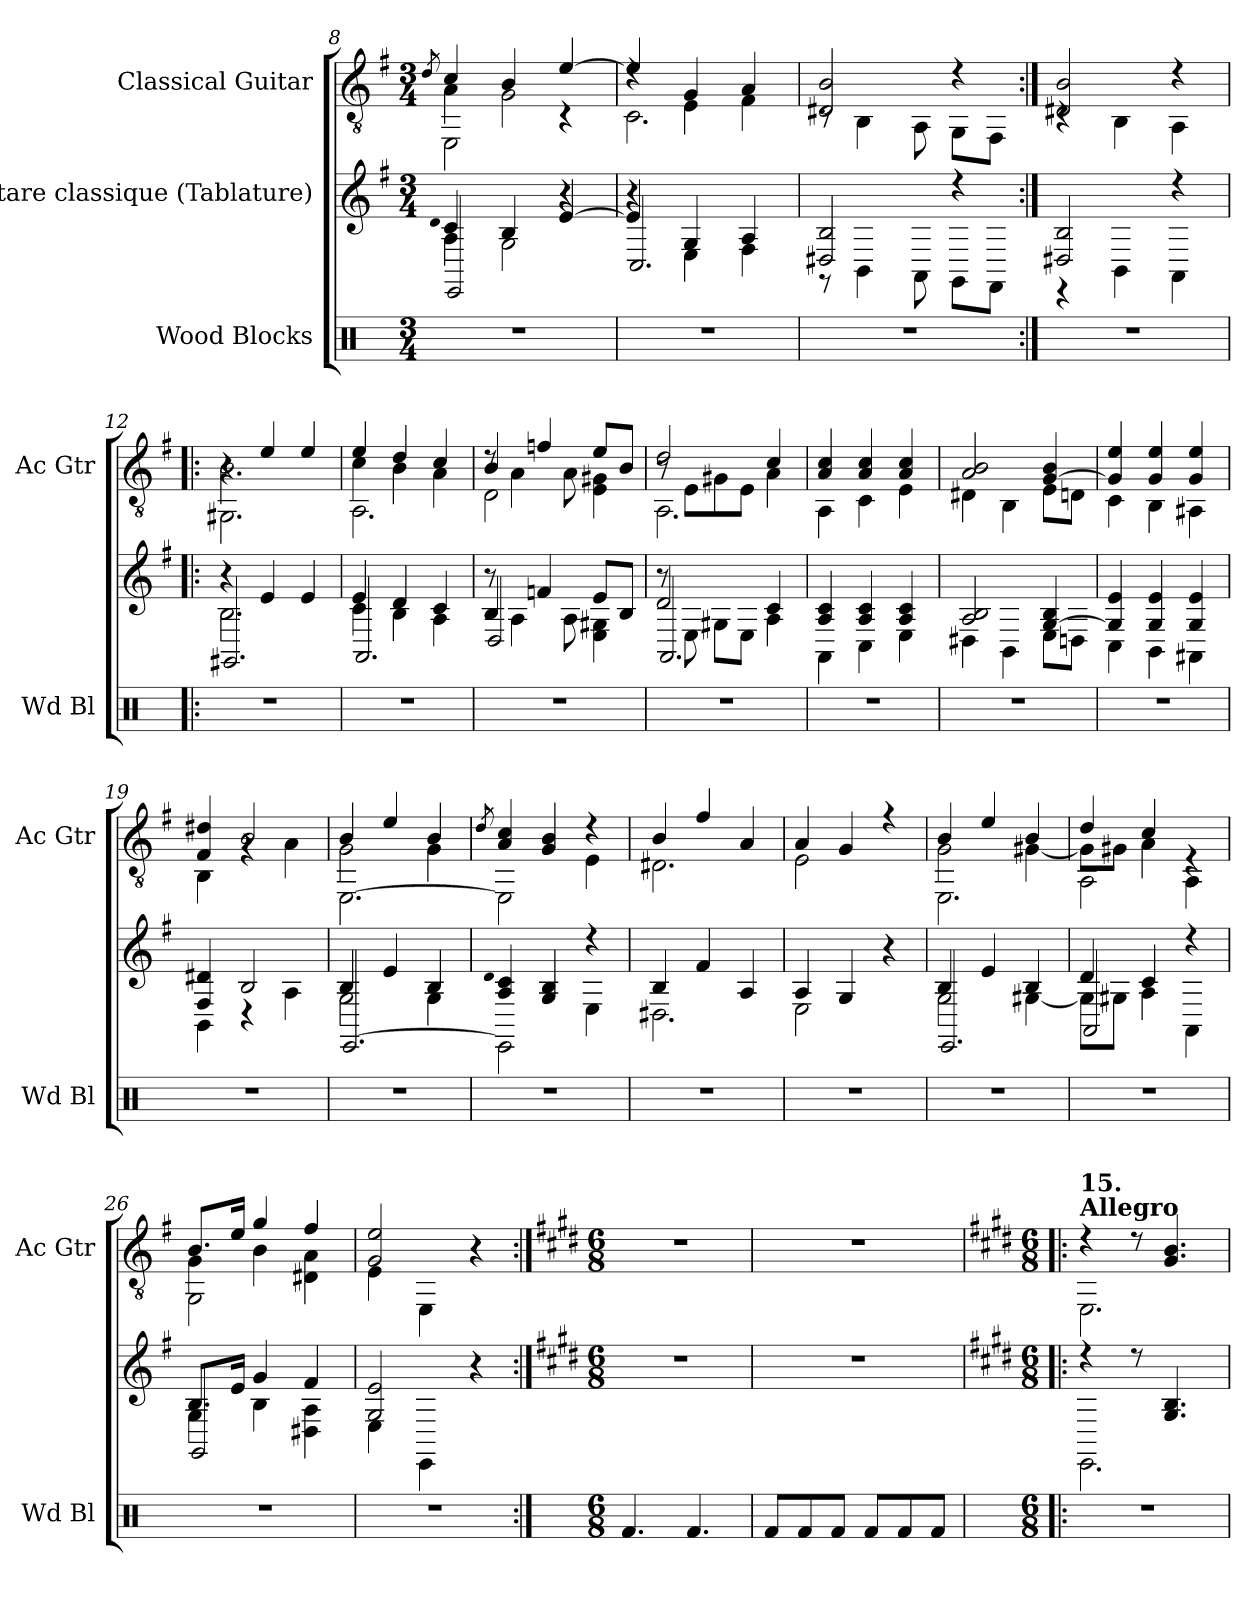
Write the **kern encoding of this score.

**kern	**kern	**kern
*part3	*part2	*part1
*staff3	*staff2	*staff1
*I"Wood Blocks	*I"Guitare classique (Tablature)	*I"Classical Guitar
*I'Wd Bl	*	*I'Ac Gtr
*clefX	*	*clefGv2
*k[]	*k[f#]	*k[f#]
*M3/4	*M3/4	*M3/4
=8	=8	=8
.	qd	8qd/
*	*^	*^
*	*	*^	*	*^
2.r	4c	4A	2EE	4c/	4A\	2EE\
.	4B	2G	.	4B/	2G\	.
.	[4e	.	4r	[4e/	.	4rC
=9	=9	=9	=9	=9	=9	=9
2.r	4e]	4r	2.C<	4e/]	4rd	2.C<\
.	4G	4E<	.	4G/	4E<\	.
.	4A	4F#<	.	4A/	4F#<\	.
*	*	*v	*v	*	*	*
*	*	*	*	*v	*v
!!LO:PB:g=z
=10	=10	=10	=10	=10
2.r	2D#X 2B	8r	2D#X/ 2B/	8rC
.	.	4BB<	.	4BB<\
.	.	8AA	.	8AA\
.	4r	8GG<L	4r	8GG<\L
.	.	8FF#<J	.	8FF#<\J
=11:|!	=11:|!	=11:|!	=11:|!	=11:|!
2.r	2D#X 2B	4r	2D#X/ 2B/	4rC
.	.	4BB	.	4BB\
.	4r	4AA	4r	4AA\
=12!|:	=12!|:	=12!|:	=12!|:	=12!|:
*	*	*^	*	*^
2.r	4r	2.B	2.GG#X<	4r	2.B\	2.GG#X<\
.	4e	.	.	4e/	.	.
.	4e	.	.	4e/	.	.
=13	=13	=13	=13	=13	=13	=13
2.r	4e	4c<	2.AA	4e/	4c<\	2.AA\
.	4d	4B<	.	4d/	4B<\	.
.	4c	4A<	.	4c/	4A<\	.
=14	=14	=14	=14	=14	=14	=14
2.r	4B	8r	2D	4B/	8rd	2D\
.	.	4A<	.	.	4A<\	.
.	4fn	.	.	4fn/	.	.
.	.	8A	.	.	8A\	.
.	8eL	4E< 4G#X<	4ryy	8e/L	4E\< 4G#X\<	4ryy
.	8BJ	.	.	8B/J	.	.
=15	=15	=15	=15	=15	=15	=15
2.r	2d	8r	2.AA	2d/	8r	2.AA\
.	.	8E>	.	.	8E>\L	.
.	.	8G#X>L	.	.	8G#X>\	.
.	.	8E>J	.	.	8E>\J	.
.	4c	4A<	.	4c/	4A<\	.
*	*	*v	*v	*	*	*
*	*	*	*	*v	*v
=16	=16	=16	=16	=16
2.r	4A 4c	4AA	4A/ 4c/	4AA\
.	4A 4c	4C<	4A/ 4c/	4C<\
.	4A 4c	4E<	4A/ 4c/	4E<\
!!LO:LB:g=z	!!
=17	=17	=17	=17	=17
2.r	2A 2B	4D#X<	2A/ 2B/	4D#X<\
.	.	4BB<	.	4BB<\
.	[4G 4B	8E<L	[4G/ 4B/	8E<\L
.	.	8Dn<J	.	8Dn<\J
=18	=18	=18	=18	=18
2.r	4G] 4e	4C	4G/] 4e/	4C\
.	4G 4e	4BB	4G/ 4e/	4BB\
.	4G 4e	4AA#X<	4G/ 4e/	4AA#X<\
=19	=19	=19	=19	=19
2.r	4F# 4d#X	4BB<	4F#/ 4d#X/	4BB<\
.	2B	4r	2B/	4rG
.	.	4A>	.	4A>\
=20	=20	=20	=20	=20
*	*	*^	*	*^
2.r	4B	2G	[2.EE	4B/	2G\	[2.EE\
.	4e	.	.	4e/	.	.
.	4B	4G	.	4B/	4G\	.
*	*v	*v	*v	*	*	*
*	*	*v	*v	*v
=21	=21	=21
.	qd	8qd/
*	*^	*^
2.r	4A 4c	2EE]	4A/ 4c/	2EE\]
.	4G 4B	.	4G/ 4B/	.
.	4r	4E	4r	4E\
=22	=22	=22	=22	=22
2.r	4B	2.D#X	4B/	2.D#X\
.	4f#	.	4f#/	.
.	4A	.	4A/	.
!!LO:LB:g=z	!!
=23	=23	=23	=23	=23
2.r	4A	2E	4A/	2E\
.	4G	.	4G/	.
.	4ryy	4r	4ryy	4rf
=24	=24	=24	=24	=24
*	*	*^	*	*^
2.r	4B	2G	2.EE	4B/	2G\	2.EE\
.	4e	.	.	4e/	.	.
.	4B	[4G#X	.	4B/	[4G#X\	.
=25	=25	=25	=25	=25	=25	=25
2.r	4d	8G#L]	2AA	4d/	8G#\L]	2AA\
.	.	8G#XJ	.	.	8G#X\J	.
.	4c	4A<	.	4c/	4A<\	.
.	4r	4AA	4ryy	4rE	4AA\	4ryy
=26	=26	=26	=26	=26	=26	=26
2.r	8.BL	4G	2GG<	8.B/L	4G\	2GG<\
.	16eJk	.	.	16e/Jk	.	.
.	4g	4B	.	4g/	4B\	.
.	4f#	4D#X<< 4A<<	4ryy	4f#/	4D#X\<< 4A\<<	4ryy
*	*	*v	*v	*	*	*
*	*	*	*	*v	*v
=27	=27	=27	=27	=27
2.r	2G 2e	4E<	2G/ 2e/	4E<\
.	.	4EE	.	4EE\
.	4r	4ryy	4r	4ryy
*	*v	*v	*	*
*	*	*v	*v
!!LO:LB:g=z
=1:|!	=1:|!	=1:|!
*stria1	*stria6	*
*	*k[f#c#g#d#]	*k[f#c#g#d#]
*M6/8	*M6/8	*M6/8
*	*	*MM162
4.Rf/	2.r	2.r
4.Rf/	.	.
=2	=2	=2
8Rf/L	2.r	2.r
8Rf/	.	.
8Rf/J	.	.
8Rf/L	.	.
8Rf/	.	.
8Rf/J	.	.
=3!|:	=3!|:	=3!|:
*	*k[f#c#g#d#]	*k[f#c#g#d#]
*M6/8	*M6/8	*M6/8
*	*	*MM162
*	*^	*^
!	!	!	!LO:TX:a:B:t=Allegro	!
!	!	!	!LO:TX:a:B:t=15.	!
2.r	4r	2.EE	4r	2.EE\
.	8r	.	8r	.
.	4.G# 4.B	.	4.G#/ 4.B/	.
*	*v	*v	*	*
*	*	*v	*v
=	=	=
*-	*-	*-
